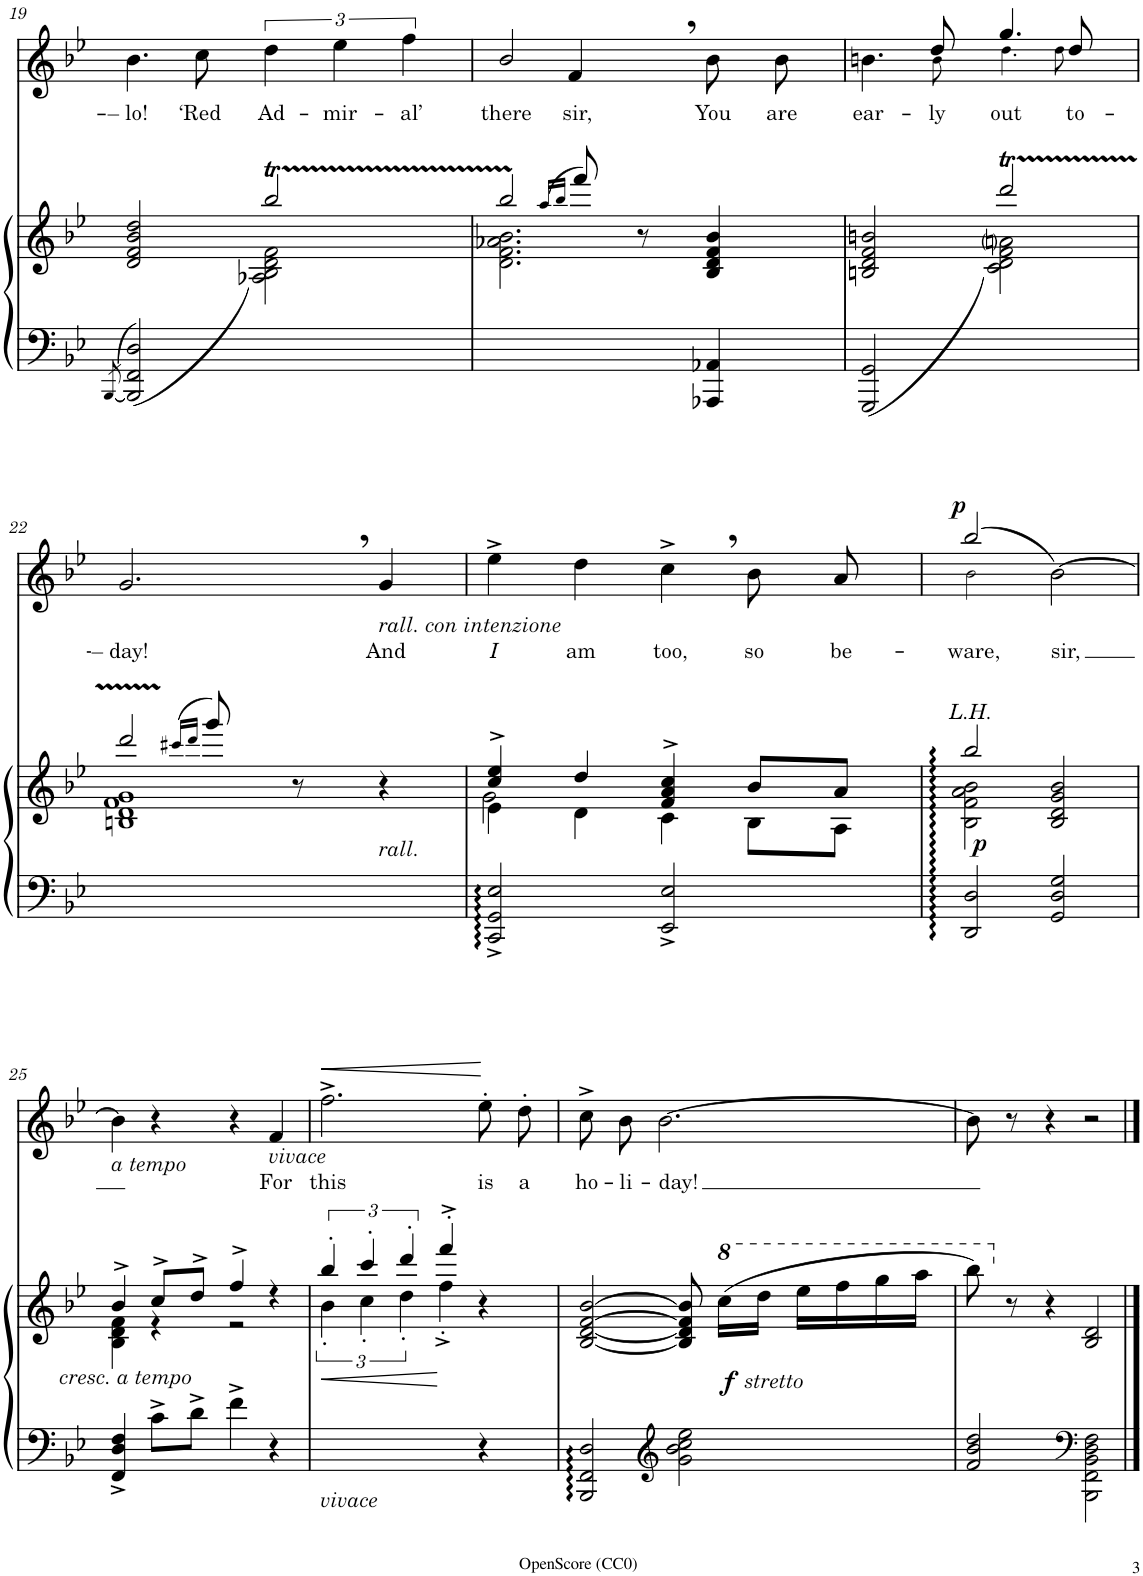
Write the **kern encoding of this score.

**kern	**kern	**dynam	**kern	**text	**dynam
*part2	*part2	*part2	*part1	*part1	*part1
*staff3	*staff2	*staff2/3	*staff1	*staff1	*staff1
*I"Piano	*	*	*I"Voice	*	*
*I'Pno	*	*	*	*	*
!!LO:PB:g=z
*clefF4	*clefG2	*	*clefG2	*	*
*k[b-e-]	*k[b-e-]	*	*k[b-e-]	*	*
*M4/4	*M4/4	*	*M4/4	*	*
=19	=19	=19	=19	=19	=19
[8qBBB-/	.	.	.	.	.
*	*^	*	*	*	*
!	!	!	!	!	!LO:LY:b	!
(<2BBB-/] 2FF/ 2D/	2d/ 2f/ 2b-/ 2dd/	2ryy	.	4.b-\	-– lo!	.
!	!	!	!	!	!LO:LY:b	!
.	.	.	.	8cc\	‘Red	.
!	!	!	!	!	!LO:LY:b	!
2ryy	2bb-T/	2A-X\ 2B-\ 2d\ 2f\)	.	6dd\	Ad-	.
!	!	!	!	!	!LO:LY:b	!
.	.	.	.	6ee-\	-mir-	.
!	!	!	!	!	!LO:LY:b	!
.	.	.	.	6ff\	-al’	.
=20	=20	=20	=20	=20	=20	=20
!	!	!	!	!	!LO:LY:b	!
2.ryy	2bb-TTT/	2.d\ 2.f\ 2.a-X\ 2.b-\	.	2b-/	there	.
.	(>16qaa/LL	.	.	.	.	.
.	16qbb-/JJ	.	.	.	.	.
!	!	!	!	!	!LO:LY:b	!
.	8fff/)	.	.	4f,/	sir,	.
.	8r	.	.	.	.	.
!	!	!	!	!	!LO:LY:b	!
4AAA-X/ 4AA-X/	4B-/ 4d/ 4f/ 4b-/	4ryy	.	8b-\L	You	.
!	!	!	!	!	!LO:LY:b	!
.	.	.	.	8b-\J	are	.
=21	=21	=21	=21	=21	=21	=21
!	!	!	!	!	!LO:LY:b	!
*	*	*	*	*^	*	*
(<2GGG/ 2GG/	2Bn/ 2d/ 2f/ 2bn/	2ryy	.	4.bn\	4.ryy	ear-	.
!	!	!	!	!	!	!LO:LY:b	!
.	.	.	.	8dd/	8b\	-ly	.
!	!	!	!	!	!	!LO:LY:b	!
2ryy	2dddt/	2c\ 2d\ 2f\ 2ani\)	.	4.gg/	4.dd\	out	.
!	!	!	!	!	!	!LO:LY:b	!
.	.	.	.	8dd/	8dd\	to-	.
!!LO:LB:g=z
=22	=22	=22	=22	=22	=22	=22	=22
!	!	!	!	!	!	!LO:LY:b	!
*	*	*	*	*v	*v	*	*
1ryy	2dddTTT/	1Bn 1d 1f 1g	.	2.g,/	-– day!	.
.	(>16qccc#X/LL	.	.	.	.	.
.	16qddd/JJ	.	.	.	.	.
.	8ggg/)	.	.	.	.	.
.	8r	.	.	.	.	.
!	!	!	!	!LO:TX:b:i:t=rall. con intenzione	!	!
!	!LO:TX:b:i:t=rall.	!	!	!	!	!
!	!	!	!	!	!LO:LY:b	!
.	4r	.	.	4g/	And	.
=23	=23	=23	=23	=23	=23	=23
*	*	*^	*	*	*	*
!	!	!	!	!	!	!LO:LY:b	!
2CC/^ 2GG/^ 2E-/^	4cc/^ 4ee-/^	4e-\	2g\	.	4ee-^\	I	.
!	!	!	!	!	!	!LO:LY:b	!
.	4dd/	4d\	.	.	4dd\	am	.
!	!	!	!	!	!	!LO:LY:b	!
2EE-/^ 2E-/^	4f/^ 4a/^ 4cc/^	4c\	2ryy	.	4cc^,\	too,	.
!	!	!	!	!	!	!LO:LY:b	!
.	8b-/L	8B-\L	.	.	8b-/L	so	.
!	!	!	!	!	!	!LO:LY:b	!
.	8a/J	8A\J	.	.	8a/J	be-	.
*	*	*v	*v	*	*	*	*
=24	=24	=24	=24	=24	=24	=24
!	!LO:TX:a:i:t=L.H.	!	!	!	!	!
!	!	!	!LO:DY:b	!	!LO:LY:b	!LO:DY:a
*	*	*	*	*^	*	*
2DD/: 2D/:	2bb-/	2B-\: 2f\: 2a\: 2b-\:	p	(2bb-/	2b-\	-ware,	p
!	!	!	!	!	!	!LO:LY:b	!
2GG/ 2D/ 2G/	2B-/ 2d/ 2g/ 2b-/	2ryy	.	[2b-\)	2ryy	sir,	.
!!LO:LB:g=z
=25	=25	=25	=25	=25	=25	=25	=25
!	!	!	!	!LO:TX:b:i:t=a tempo	!	!	!
!	!LO:TX:b:i:t=cresc. a tempo	!	!	!	!	!	!
*	*	*	*	*v	*v	*	*
4FF/^ 4D/^ 4F/^	4b-^/	4B-\ 4d\ 4f\	.	4b-\]	.	.
8c^\L	8cc^/L	4r	.	4r	.	.
8d^\J	8dd^/J	.	.	.	.	.
4f^\	4ff^/	2r	.	4r	.	.
!	!	!	!	!LO:TX:b:i:t=vivace	!	!
!	!	!	!	!	!LO:LY:b	!
4r	4r	.	.	4f/	For	.
=26	=26	=26	=26	=26	=26	=26
!LO:TX:b:i:t=vivace	!	!	!	!	!	!
!	!	!	!LO:HP:b	!	!LO:LY:b	!LO:HP:b
2.ryy	6bb-'>/	6b-'<\	<	2.ff^\	this	<
.	6ccc'>/	6cc'<\	.	.	.	.
.	6ddd'>/	6dd'<\	.	.	.	.
.	4fff'>^>/	4ff'<^<\	[	.	.	.
!	!	!	!	!	!LO:LY:b	!
4r	4r	4ryy	.	8ee-'\L	is	[
!	!	!	!	!	!LO:LY:b	!
.	.	.	.	8dd'\J	a	.
*	*v	*v	*	*	*	*
=27	=27	=27	=27	=27	=27
!	!	!	!	!LO:LY:b	!
2BBB-/ 2FF/ 2D/	[2B-/ [2d/ [2f/ [2b-/	.	8cc^\L	ho-	.
!	!	!	!	!LO:LY:b	!
.	.	.	8b-\J	-li-	.
!	!	!	!	!LO:LY:b	!
.	.	.	[2.b-\	-day!	.
*clefG2	*	*	*	*	*
2g\ 2b-\ 2cc\ 2ee-\	8B-/] 8d/] 8f/] 8b-/]	.	.	.	.
*	*8va	*	*	*	*
!	!	!LO:DY:b	!	!	!
!	!	!LO:DY:n=1:b	!	!	!
.	(16ccc\LL	f other-dynamics	.	.	.
.	16ddd\JJ	.	.	.	.
.	16eee-\LL	.	.	.	.
.	16fff\	.	.	.	.
.	16ggg\	.	.	.	.
.	16aaa\JJ	.	.	.	.
=28	=28	=28	=28	=28	=28
*^	*^	*	*	*	*
2ryy	2f/ 2b-/ 2dd/	8bbb-\)	2ryy	.	8b-\]	.	.
*	*	*X8va	*	*	*	*	*
.	.	8r	.	.	8r	.	.
.	.	4r	.	.	4r	.	.
*clefF4	*	*	*	*	*	*	*
2D\ 2F\	2BBB-\ 2FF\ 2BB-\	2B-/ 2d/	2ryy	.	2r	.	.
*v	*v	*	*	*	*	*	*
*	*v	*v	*	*	*	*
==	==	==	==	==	==
*-	*-	*-	*-	*-	*-
